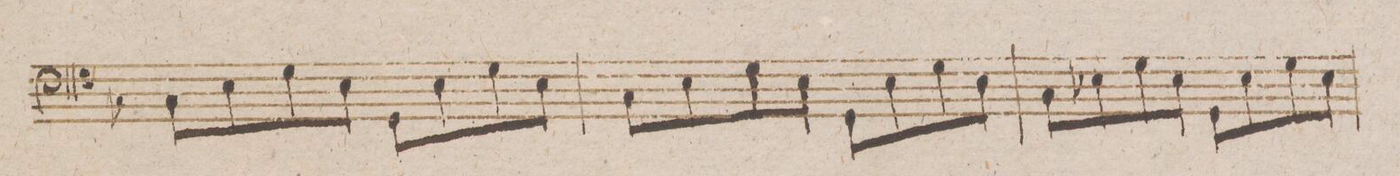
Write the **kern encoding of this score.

**kern	**dynam
*I"Violoncello	*
*clefF4	*
*k[b-]	*
*met(c)	*
*M4/4	*
8C\L	.
8E\	.
8G\	.
8E\J	.
8GG\L	.
8E\	.
8G\	.
8E\J	.
=66	=66
8C\L	.
8E\	.
8G\	.
8E\J	.
8GG\L	.
8E\	.
8G\	.
8E\J	.
=67	=67
8C\L	.
8E-X\	.
8G\	.
8E-\J	.
8GG\L	.
8E-\	.
8G\	.
8E-\J	.
=68	=68
*-	*-
